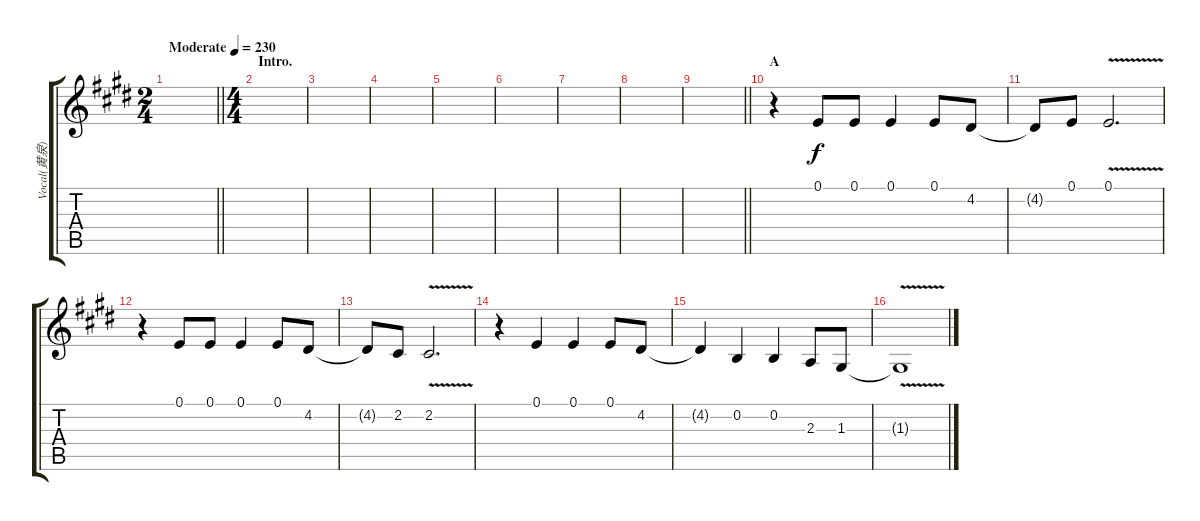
\track ("Vocal(黄泉)" "Vocal(黄泉)") {instrument tenorsax}
\staff {score tabs}
\tuning (E4 B3 G3 D3 A2 E2) {hide}
\ts (2 4)
\tempo (230 "Moderate")
\clef g2
\barLineRight lightlight
\ks e
|
\ts (4 4)
\section ("" "Intro.")
|
|
|
|
|
|
|
\barLineRight lightlight
|
\section ("" "A")
r.4 0.1.8 0.1.8 0.1.4 0.1.8 4.2.8 |
4.2{t}.8 0.1.8 0.1{v}.2{d} |
r.4 0.1.8 0.1.8 0.1.4 0.1.8 4.2.8 |
4.2{t}.8 2.2.8 2.2{v}.2{d} |
r.4 0.1.4 0.1.4 0.1.8 4.2.8 |
4.2{t}.4 0.2.4 0.2.4 2.3.8 1.3.8 |
1.3{v t}.1
